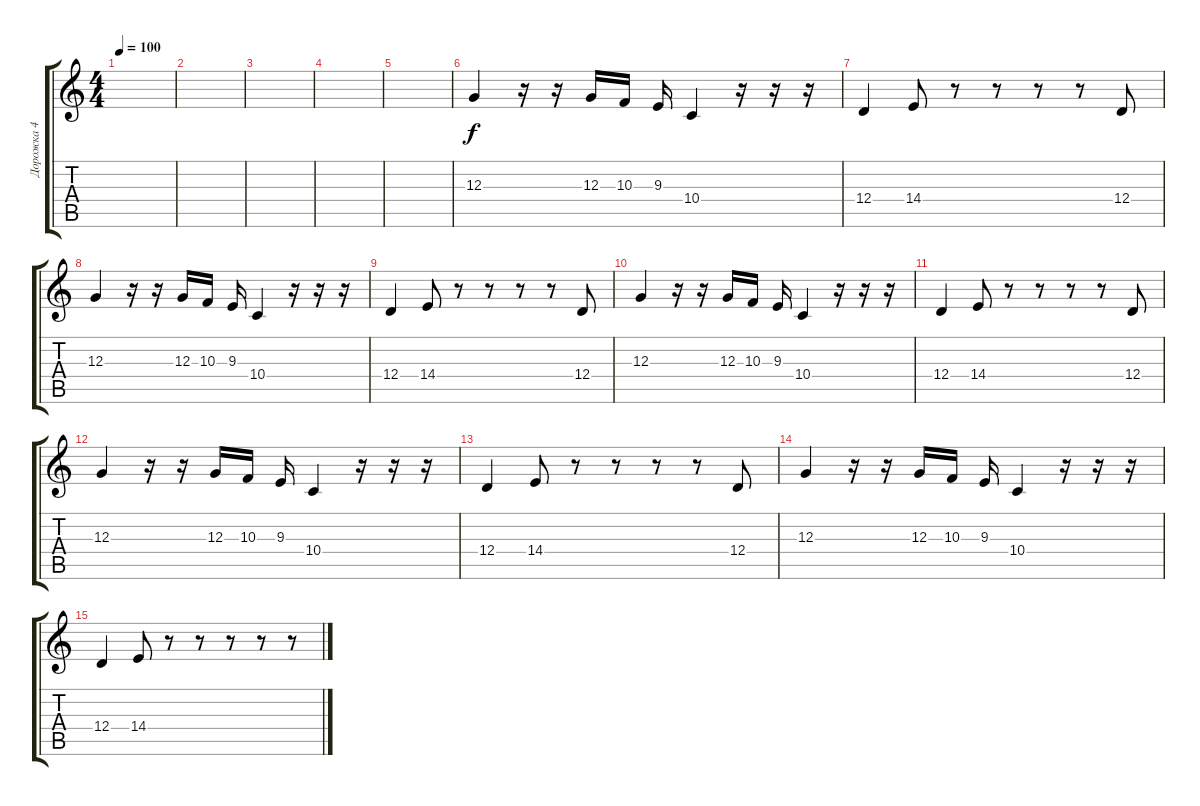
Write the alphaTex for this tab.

\track ("Дорожка 4" "Дорожка 4") {instrument panflute}
\staff {score tabs}
\tuning (E4 B3 G3 D3 A2 E2) {hide}
\ts (4 4)
\tempo 100
\clef g2
\ks c
|
|
|
|
|
12.3.4 r.16 r.16 12.3.16 10.3.16 9.3.16 10.4.4 r.16 r.16 r.16 |
12.4.4 14.4.8 r.8 r.8 r.8 r.8 12.4.8 |
12.3.4 r.16 r.16 12.3.16 10.3.16 9.3.16 10.4.4 r.16 r.16 r.16 |
12.4.4 14.4.8 r.8 r.8 r.8 r.8 12.4.8 |
12.3.4 r.16 r.16 12.3.16 10.3.16 9.3.16 10.4.4 r.16 r.16 r.16 |
12.4.4 14.4.8 r.8 r.8 r.8 r.8 12.4.8 |
12.3.4 r.16 r.16 12.3.16 10.3.16 9.3.16 10.4.4 r.16 r.16 r.16 |
12.4.4 14.4.8 r.8 r.8 r.8 r.8 12.4.8 |
12.3.4 r.16 r.16 12.3.16 10.3.16 9.3.16 10.4.4 r.16 r.16 r.16 |
12.4.4 14.4.8 r.8 r.8 r.8 r.8 r.8
